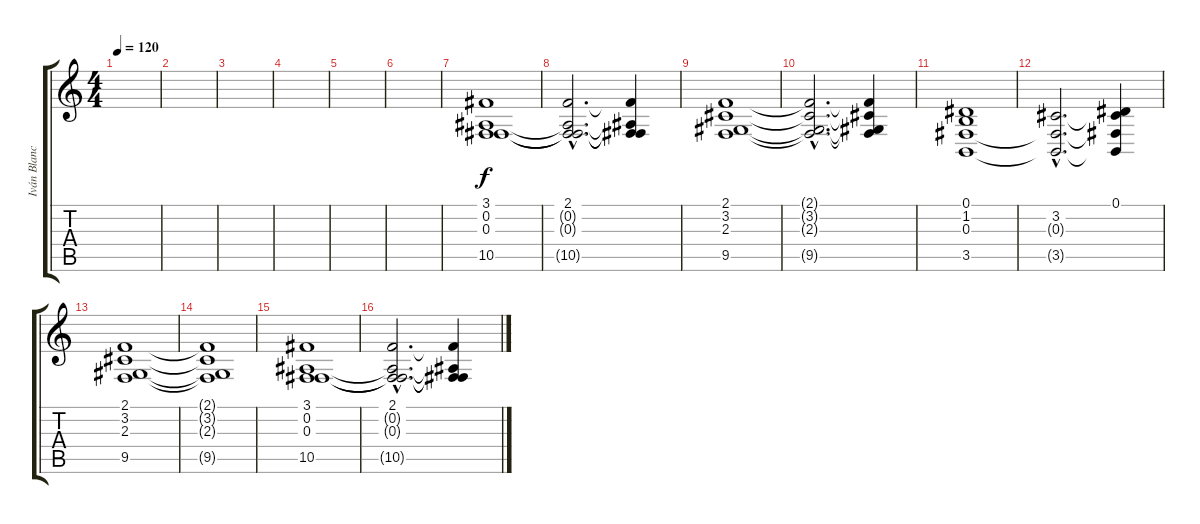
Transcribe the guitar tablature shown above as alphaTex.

\track ("Iván Blanco (I)" "Iván Blanc") {instrument choiraahs}
\staff {score tabs}
\tuning (Eb4 Bb3 Gb3 Db3 Ab2 Eb2) {hide}
\ts (4 4)
\tempo 120
\clef g2
\ks c
|
|
|
|
|
|
(3.1 0.2 0.3 10.5).1{balance 14} |
(2.1{hac} 0.2{hac t} 0.3{hac t} 10.5{hac t}).2{d} (2.1{t} 0.2{t} 0.3{t} 10.5{t}).4 |
(2.1 3.2 2.3 9.5).1 |
(2.1{hac t} 3.2{hac t} 2.3{hac t} 9.5{hac t}).2{d} (2.1{t} 3.2{t} 2.3{t} 9.5{t}).4 |
(0.1 1.2 0.3 3.5).1 |
(3.2{hac} 0.3{hac t} 3.5{hac t}).2{d} (0.1 3.2{t} 0.3{t} 3.5{t}).4 |
(2.1 3.2 2.3 9.5).1 |
(2.1{t} 3.2{t} 2.3{t} 9.5{t}).1 |
(3.1 0.2 0.3 10.5).1 |
(2.1{hac} 0.2{hac t} 0.3{hac t} 10.5{hac t}).2{d} (2.1{t} 0.2{t} 0.3{t} 10.5{t}).4
